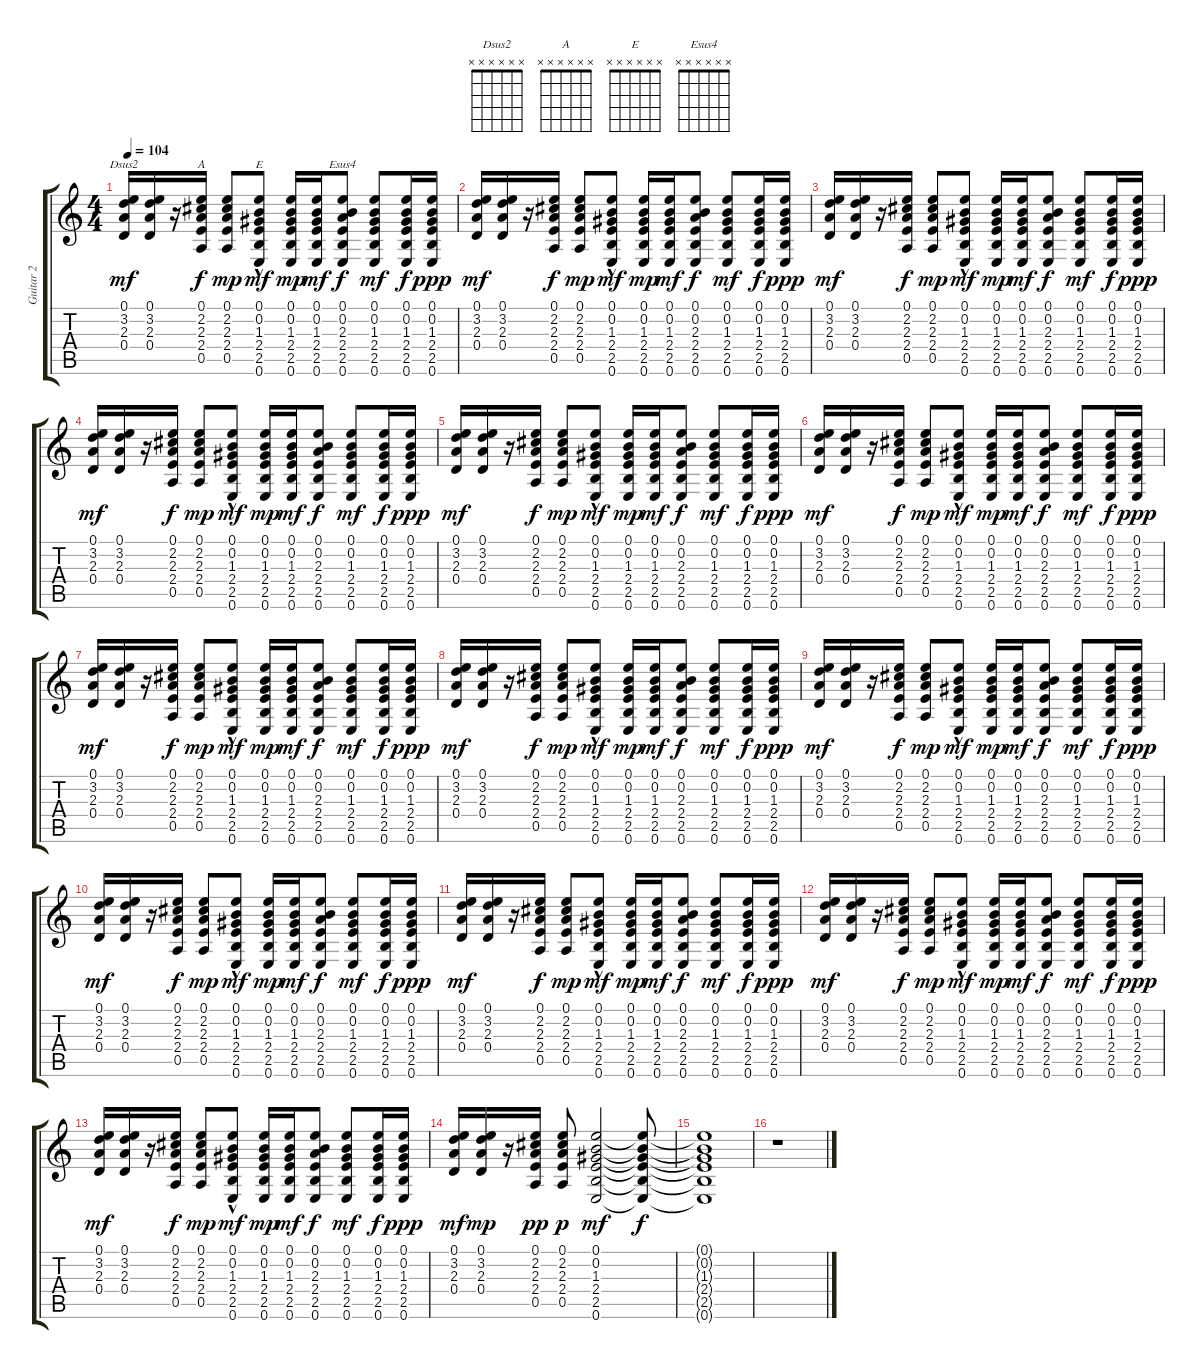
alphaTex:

\track ("Guitar 2" "Guitar 2") {instrument acousticguitarsteel}
\staff {score tabs}
\tuning (E4 B3 G3 D3 A2 E2) {hide}
\chord ("Dsus2" x x x x x x)
\chord ("A" x x x x x x)
\chord ("E" x x x x x x)
\chord ("Esus4" x x x x x x)
\ts (4 4)
\tempo 104
\clef g2
\ks c
(0.1 3.2 2.3 0.4).16{ch "Dsus2" dy mf} (0.1 3.2 2.3 0.4).16 r.16 (0.1 2.2 2.3 2.4 0.5).16{ch "A" dy f} (0.1 2.2 2.3 2.4 0.5).8{dy mp} (0.1 0.2 1.3{hac} 2.4{hac} 2.5{hac} 0.6).8{ch "E" dy mf} (0.1 0.2 1.3 2.4 2.5 0.6).16{dy mp} (0.1 0.2 1.3 2.4 2.5 0.6).16{dy mf} (0.1 0.2 2.3 2.4 2.5 0.6).8{ch "Esus4" dy f} (0.1 0.2 1.3 2.4 2.5 0.6).8{dy mf} (0.1 0.2 1.3 2.4 2.5 0.6).16{dy f} (0.1 0.2 1.3 2.4 2.5 0.6).16{dy ppp} |
(0.1 3.2 2.3 0.4).16{dy mf} (0.1 3.2 2.3 0.4).16 r.16 (0.1 2.2 2.3 2.4 0.5).16{dy f} (0.1 2.2 2.3 2.4 0.5).8{dy mp} (0.1 0.2 1.3{hac} 2.4{hac} 2.5{hac} 0.6).8{dy mf} (0.1 0.2 1.3 2.4 2.5 0.6).16{dy mp} (0.1 0.2 1.3 2.4 2.5 0.6).16{dy mf} (0.1 0.2 2.3 2.4 2.5 0.6).8{dy f} (0.1 0.2 1.3 2.4 2.5 0.6).8{dy mf} (0.1 0.2 1.3 2.4 2.5 0.6).16{dy f} (0.1 0.2 1.3 2.4 2.5 0.6).16{dy ppp} |
(0.1 3.2 2.3 0.4).16{dy mf} (0.1 3.2 2.3 0.4).16 r.16 (0.1 2.2 2.3 2.4 0.5).16{dy f} (0.1 2.2 2.3 2.4 0.5).8{dy mp} (0.1 0.2 1.3{hac} 2.4{hac} 2.5{hac} 0.6).8{dy mf} (0.1 0.2 1.3 2.4 2.5 0.6).16{dy mp} (0.1 0.2 1.3 2.4 2.5 0.6).16{dy mf} (0.1 0.2 2.3 2.4 2.5 0.6).8{dy f} (0.1 0.2 1.3 2.4 2.5 0.6).8{dy mf} (0.1 0.2 1.3 2.4 2.5 0.6).16{dy f} (0.1 0.2 1.3 2.4 2.5 0.6).16{dy ppp} |
(0.1 3.2 2.3 0.4).16{dy mf} (0.1 3.2 2.3 0.4).16 r.16 (0.1 2.2 2.3 2.4 0.5).16{dy f} (0.1 2.2 2.3 2.4 0.5).8{dy mp} (0.1 0.2 1.3{hac} 2.4{hac} 2.5{hac} 0.6).8{dy mf} (0.1 0.2 1.3 2.4 2.5 0.6).16{dy mp} (0.1 0.2 1.3 2.4 2.5 0.6).16{dy mf} (0.1 0.2 2.3 2.4 2.5 0.6).8{dy f} (0.1 0.2 1.3 2.4 2.5 0.6).8{dy mf} (0.1 0.2 1.3 2.4 2.5 0.6).16{dy f} (0.1 0.2 1.3 2.4 2.5 0.6).16{dy ppp} |
(0.1 3.2 2.3 0.4).16{dy mf} (0.1 3.2 2.3 0.4).16 r.16 (0.1 2.2 2.3 2.4 0.5).16{dy f} (0.1 2.2 2.3 2.4 0.5).8{dy mp} (0.1 0.2 1.3{hac} 2.4{hac} 2.5{hac} 0.6).8{dy mf} (0.1 0.2 1.3 2.4 2.5 0.6).16{dy mp} (0.1 0.2 1.3 2.4 2.5 0.6).16{dy mf} (0.1 0.2 2.3 2.4 2.5 0.6).8{dy f} (0.1 0.2 1.3 2.4 2.5 0.6).8{dy mf} (0.1 0.2 1.3 2.4 2.5 0.6).16{dy f} (0.1 0.2 1.3 2.4 2.5 0.6).16{dy ppp} |
(0.1 3.2 2.3 0.4).16{dy mf} (0.1 3.2 2.3 0.4).16 r.16 (0.1 2.2 2.3 2.4 0.5).16{dy f} (0.1 2.2 2.3 2.4 0.5).8{dy mp} (0.1 0.2 1.3{hac} 2.4{hac} 2.5{hac} 0.6).8{dy mf} (0.1 0.2 1.3 2.4 2.5 0.6).16{dy mp} (0.1 0.2 1.3 2.4 2.5 0.6).16{dy mf} (0.1 0.2 2.3 2.4 2.5 0.6).8{dy f} (0.1 0.2 1.3 2.4 2.5 0.6).8{dy mf} (0.1 0.2 1.3 2.4 2.5 0.6).16{dy f} (0.1 0.2 1.3 2.4 2.5 0.6).16{dy ppp} |
(0.1 3.2 2.3 0.4).16{dy mf} (0.1 3.2 2.3 0.4).16 r.16 (0.1 2.2 2.3 2.4 0.5).16{dy f} (0.1 2.2 2.3 2.4 0.5).8{dy mp} (0.1 0.2 1.3{hac} 2.4{hac} 2.5{hac} 0.6).8{dy mf} (0.1 0.2 1.3 2.4 2.5 0.6).16{dy mp} (0.1 0.2 1.3 2.4 2.5 0.6).16{dy mf} (0.1 0.2 2.3 2.4 2.5 0.6).8{dy f} (0.1 0.2 1.3 2.4 2.5 0.6).8{dy mf} (0.1 0.2 1.3 2.4 2.5 0.6).16{dy f} (0.1 0.2 1.3 2.4 2.5 0.6).16{dy ppp} |
(0.1 3.2 2.3 0.4).16{dy mf} (0.1 3.2 2.3 0.4).16 r.16 (0.1 2.2 2.3 2.4 0.5).16{dy f} (0.1 2.2 2.3 2.4 0.5).8{dy mp} (0.1 0.2 1.3{hac} 2.4{hac} 2.5{hac} 0.6).8{dy mf} (0.1 0.2 1.3 2.4 2.5 0.6).16{dy mp} (0.1 0.2 1.3 2.4 2.5 0.6).16{dy mf} (0.1 0.2 2.3 2.4 2.5 0.6).8{dy f} (0.1 0.2 1.3 2.4 2.5 0.6).8{dy mf} (0.1 0.2 1.3 2.4 2.5 0.6).16{dy f} (0.1 0.2 1.3 2.4 2.5 0.6).16{dy ppp} |
(0.1 3.2 2.3 0.4).16{dy mf} (0.1 3.2 2.3 0.4).16 r.16 (0.1 2.2 2.3 2.4 0.5).16{dy f} (0.1 2.2 2.3 2.4 0.5).8{dy mp} (0.1 0.2 1.3{hac} 2.4{hac} 2.5{hac} 0.6).8{dy mf} (0.1 0.2 1.3 2.4 2.5 0.6).16{dy mp} (0.1 0.2 1.3 2.4 2.5 0.6).16{dy mf} (0.1 0.2 2.3 2.4 2.5 0.6).8{dy f} (0.1 0.2 1.3 2.4 2.5 0.6).8{dy mf} (0.1 0.2 1.3 2.4 2.5 0.6).16{dy f} (0.1 0.2 1.3 2.4 2.5 0.6).16{dy ppp} |
(0.1 3.2 2.3 0.4).16{dy mf} (0.1 3.2 2.3 0.4).16 r.16 (0.1 2.2 2.3 2.4 0.5).16{dy f} (0.1 2.2 2.3 2.4 0.5).8{dy mp} (0.1 0.2 1.3{hac} 2.4{hac} 2.5{hac} 0.6).8{dy mf} (0.1 0.2 1.3 2.4 2.5 0.6).16{dy mp} (0.1 0.2 1.3 2.4 2.5 0.6).16{dy mf} (0.1 0.2 2.3 2.4 2.5 0.6).8{dy f} (0.1 0.2 1.3 2.4 2.5 0.6).8{dy mf} (0.1 0.2 1.3 2.4 2.5 0.6).16{dy f} (0.1 0.2 1.3 2.4 2.5 0.6).16{dy ppp} |
(0.1 3.2 2.3 0.4).16{dy mf} (0.1 3.2 2.3 0.4).16 r.16 (0.1 2.2 2.3 2.4 0.5).16{dy f} (0.1 2.2 2.3 2.4 0.5).8{dy mp} (0.1 0.2 1.3{hac} 2.4{hac} 2.5{hac} 0.6).8{dy mf} (0.1 0.2 1.3 2.4 2.5 0.6).16{dy mp} (0.1 0.2 1.3 2.4 2.5 0.6).16{dy mf} (0.1 0.2 2.3 2.4 2.5 0.6).8{dy f} (0.1 0.2 1.3 2.4 2.5 0.6).8{dy mf} (0.1 0.2 1.3 2.4 2.5 0.6).16{dy f} (0.1 0.2 1.3 2.4 2.5 0.6).16{dy ppp} |
(0.1 3.2 2.3 0.4).16{dy mf} (0.1 3.2 2.3 0.4).16 r.16 (0.1 2.2 2.3 2.4 0.5).16{dy f} (0.1 2.2 2.3 2.4 0.5).8{dy mp} (0.1 0.2 1.3{hac} 2.4{hac} 2.5{hac} 0.6).8{dy mf} (0.1 0.2 1.3 2.4 2.5 0.6).16{dy mp} (0.1 0.2 1.3 2.4 2.5 0.6).16{dy mf} (0.1 0.2 2.3 2.4 2.5 0.6).8{dy f} (0.1 0.2 1.3 2.4 2.5 0.6).8{dy mf} (0.1 0.2 1.3 2.4 2.5 0.6).16{dy f} (0.1 0.2 1.3 2.4 2.5 0.6).16{dy ppp} |
(0.1 3.2 2.3 0.4).16{dy mf} (0.1 3.2 2.3 0.4).16 r.16 (0.1 2.2 2.3 2.4 0.5).16{dy f} (0.1 2.2 2.3 2.4 0.5).8{dy mp} (0.1 0.2 1.3{hac} 2.4{hac} 2.5{hac} 0.6).8{dy mf} (0.1 0.2 1.3 2.4 2.5 0.6).16{dy mp} (0.1 0.2 1.3 2.4 2.5 0.6).16{dy mf} (0.1 0.2 2.3 2.4 2.5 0.6).8{dy f} (0.1 0.2 1.3 2.4 2.5 0.6).8{dy mf} (0.1 0.2 1.3 2.4 2.5 0.6).16{dy f} (0.1 0.2 1.3 2.4 2.5 0.6).16{dy ppp} |
(0.1 3.2 2.3 0.4).16{dy mf} (0.1 3.2 2.3 0.4).16{dy mp} r.16 (0.1 2.2 2.3 2.4 0.5).16{dy pp} (0.1 2.2 2.3 2.4 0.5).8{dy p} (0.1 0.2 1.3 2.4 2.5 0.6).2{dy mf} (0.1{t} 0.2{t} 1.3{t} 2.4{t} 2.5{t} 0.6{t}).8{dy f} |
(0.1{t} 0.2{t} 1.3{t} 2.4{t} 2.5{t} 0.6{t}).1 |
r.1
